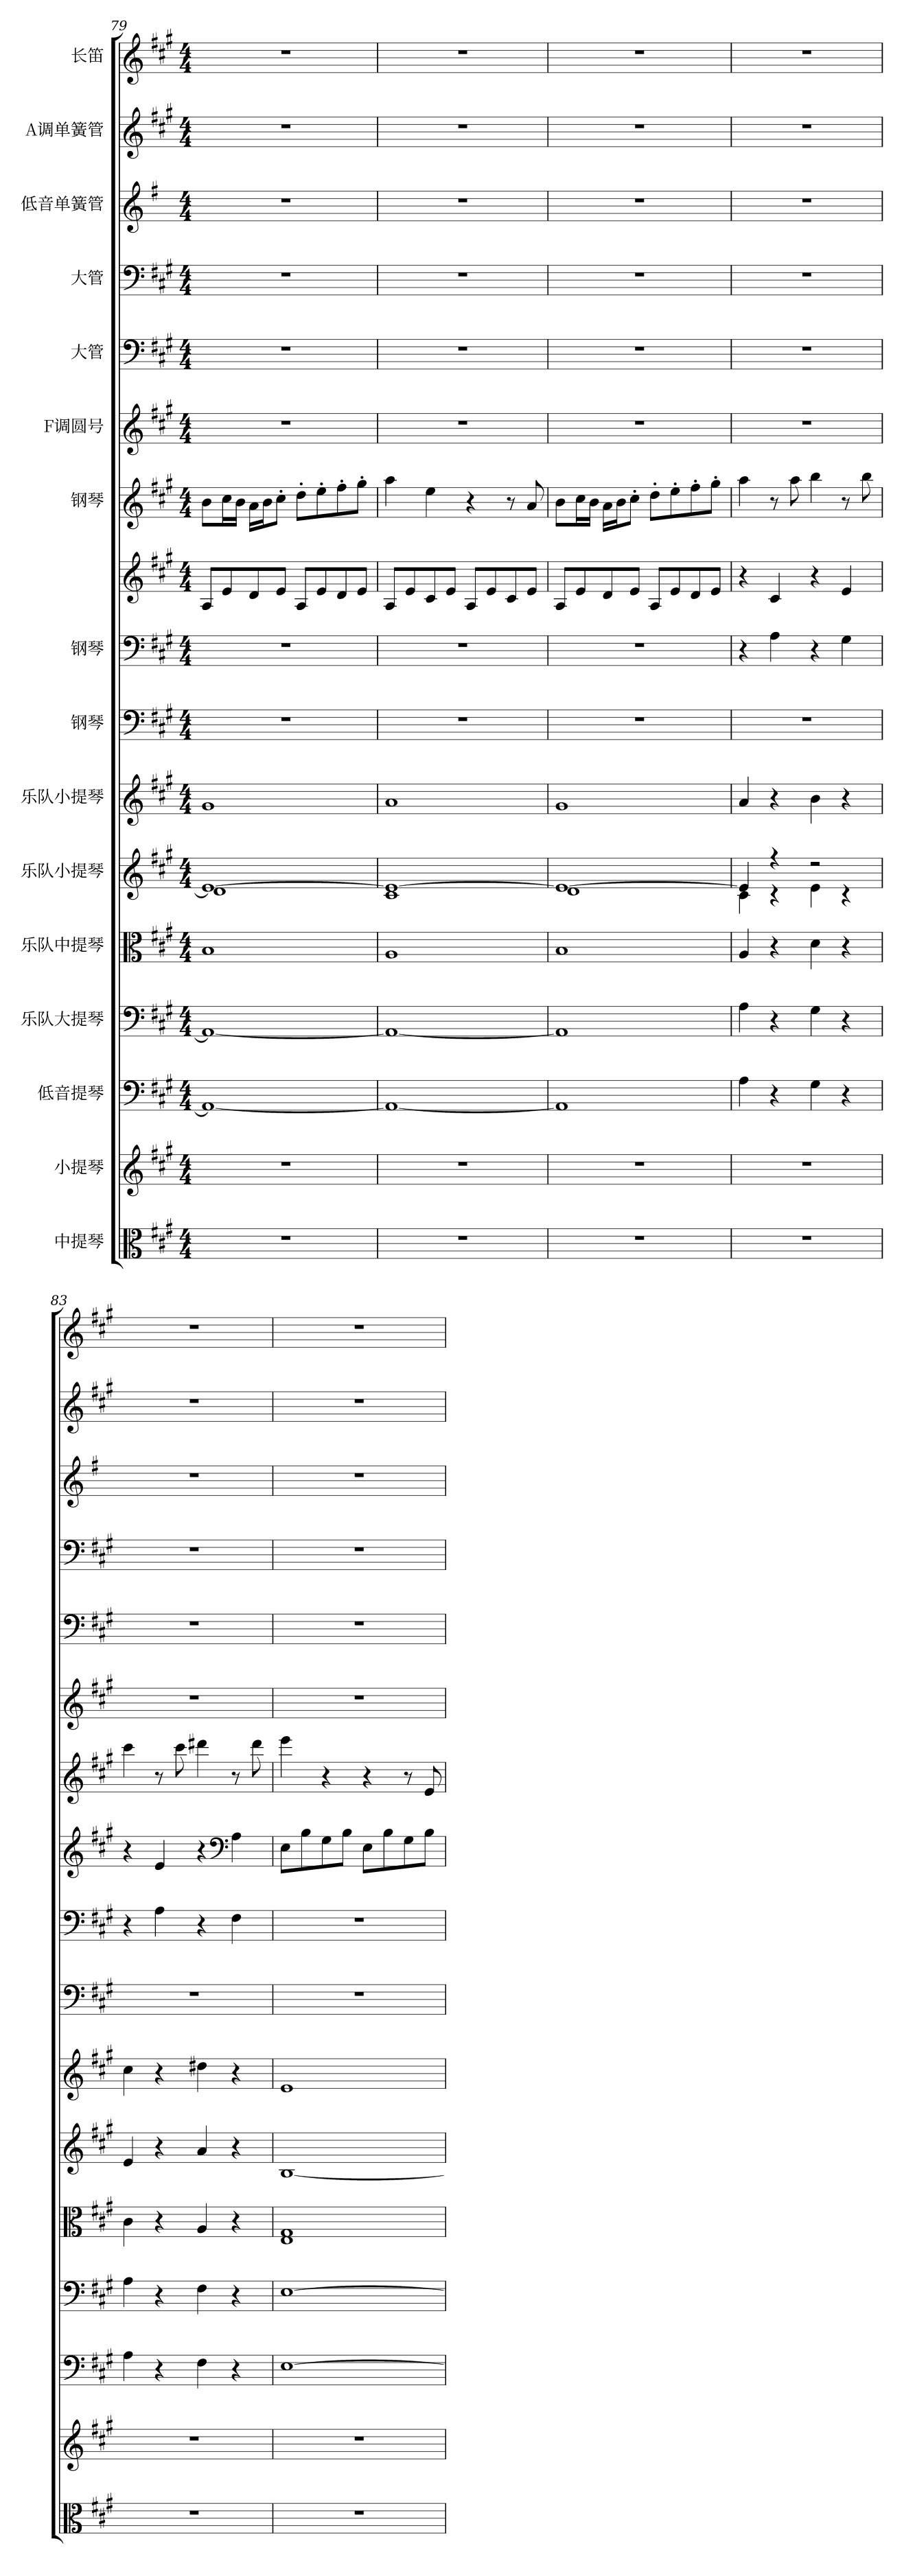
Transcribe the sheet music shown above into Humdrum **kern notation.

**kern	**kern	**kern	**kern	**kern	**kern	**kern	**kern	**kern	**kern	**kern	**kern	**kern	**kern	**kern	**kern	**kern
*part16	*part15	*part14	*part13	*part12	*part11	*part10	*part9	*part8	*part8	*part7	*part6	*part5	*part4	*part3	*part2	*part1
*staff17	*staff16	*staff15	*staff14	*staff13	*staff12	*staff11	*staff10	*staff9	*staff8	*staff7	*staff6	*staff5	*staff4	*staff3	*staff2	*staff1
*I"中提琴	*I"小提琴	*I"低音提琴	*I"乐队大提琴	*I"乐队中提琴	*I"乐队小提琴	*I"乐队小提琴	*I"钢琴	*I"钢琴	*	*I"钢琴	*I"F调圆号	*I"大管	*I"大管	*I"低音单簧管	*I"A调单簧管	*I"长笛
!!LO:PB:g=z
*clefC3	*clefG2	*clefF4	*clefF4	*clefC3	*clefG2	*clefG2	*clefF4	*clefF4	*clefG2	*clefG2	*clefG2	*clefF4	*clefF4	*clefG2	*clefG2	*clefG2
*	*	*ITrd7c12	*	*	*	*	*	*	*	*	*ITrd4c7	*	*	*ITrd8c14	*ITrd2c3	*
*k[f#c#g#]	*k[f#c#g#]	*k[f#c#g#]	*k[f#c#g#]	*k[f#c#g#]	*k[f#c#g#]	*k[f#c#g#]	*k[f#c#g#]	*k[f#c#g#]	*k[f#c#g#]	*k[f#c#g#]	*k[f#c#]	*k[f#c#g#]	*k[f#c#g#]	*k[f#]	*k[f#c#g#d#a#e#]	*k[f#c#g#]
*M4/4	*M4/4	*M4/4	*M4/4	*M4/4	*M4/4	*M4/4	*M4/4	*M4/4	*M4/4	*M4/4	*M4/4	*M4/4	*M4/4	*M4/4	*M4/4	*M4/4
=79	=79	=79	=79	=79	=79	=79	=79	=79	=79	=79	=79	=79	=79	=79	=79	=79
*	*	*	*	*	*^	*	*	*	*	*	*	*	*	*	*	*
1r	1r	1AAA_	1AA_	1B	1e_	1d	1g#	1r	1r	8A/L	8b\L	1r	1r	1r	1r	1r	1r
.	.	.	.	.	.	.	.	.	.	8e/	16cc#\L	.	.	.	.	.	.
.	.	.	.	.	.	.	.	.	.	.	16b\JJ	.	.	.	.	.	.
.	.	.	.	.	.	.	.	.	.	8d/	16a\LL	.	.	.	.	.	.
.	.	.	.	.	.	.	.	.	.	.	16b\J	.	.	.	.	.	.
.	.	.	.	.	.	.	.	.	.	8e/J	8cc#'\J	.	.	.	.	.	.
.	.	.	.	.	.	.	.	.	.	8A/L	8dd'\L	.	.	.	.	.	.
.	.	.	.	.	.	.	.	.	.	8e/	8ee'\	.	.	.	.	.	.
.	.	.	.	.	.	.	.	.	.	8d/	8ff#'\	.	.	.	.	.	.
.	.	.	.	.	.	.	.	.	.	8e/J	8gg#'\J	.	.	.	.	.	.
=80	=80	=80	=80	=80	=80	=80	=80	=80	=80	=80	=80	=80	=80	=80	=80	=80	=80
1r	1r	1AAA_	1AA_	1A	1e_	1c#	1a	1r	1r	8A/L	4aa\	1r	1r	1r	1r	1r	1r
.	.	.	.	.	.	.	.	.	.	8e/	.	.	.	.	.	.	.
.	.	.	.	.	.	.	.	.	.	8c#/	4ee\	.	.	.	.	.	.
.	.	.	.	.	.	.	.	.	.	8e/J	.	.	.	.	.	.	.
.	.	.	.	.	.	.	.	.	.	8A/L	4r	.	.	.	.	.	.
.	.	.	.	.	.	.	.	.	.	8e/	.	.	.	.	.	.	.
.	.	.	.	.	.	.	.	.	.	8c#/	8r	.	.	.	.	.	.
.	.	.	.	.	.	.	.	.	.	8e/J	8a/	.	.	.	.	.	.
=81	=81	=81	=81	=81	=81	=81	=81	=81	=81	=81	=81	=81	=81	=81	=81	=81	=81
1r	1r	1AAA]	1AA]	1B	1e_	1d	1g#	1r	1r	8A/L	8b\L	1r	1r	1r	1r	1r	1r
.	.	.	.	.	.	.	.	.	.	8e/	16cc#\L	.	.	.	.	.	.
.	.	.	.	.	.	.	.	.	.	.	16b\JJ	.	.	.	.	.	.
.	.	.	.	.	.	.	.	.	.	8d/	16a\LL	.	.	.	.	.	.
.	.	.	.	.	.	.	.	.	.	.	16b\J	.	.	.	.	.	.
.	.	.	.	.	.	.	.	.	.	8e/J	8cc#'\J	.	.	.	.	.	.
.	.	.	.	.	.	.	.	.	.	8A/L	8dd'\L	.	.	.	.	.	.
.	.	.	.	.	.	.	.	.	.	8e/	8ee'\	.	.	.	.	.	.
.	.	.	.	.	.	.	.	.	.	8d/	8ff#'\	.	.	.	.	.	.
.	.	.	.	.	.	.	.	.	.	8e/J	8gg#'\J	.	.	.	.	.	.
=82	=82	=82	=82	=82	=82	=82	=82	=82	=82	=82	=82	=82	=82	=82	=82	=82	=82
*	*	*	*	*	*	*	*	*	*	*	*	*	*	*	*	*	*MM248
1r	1r	4AA\	4A\	4A/	4e/]	4c#\	4a/	1r	4r	4r	4aa\	1r	1r	1r	1r	1r	1r
.	.	4r	4r	4r	4r	4r	4r	.	4A\	4c#/	8r	.	.	.	.	.	.
.	.	.	.	.	.	.	.	.	.	.	8aa\	.	.	.	.	.	.
.	.	4GG#\	4G#\	4d\	2r	4e\	4b\	.	4r	4r	4bb\	.	.	.	.	.	.
.	.	4r	4r	4r	.	4r	4r	.	4G#\	4e/	8r	.	.	.	.	.	.
.	.	.	.	.	.	.	.	.	.	.	8bb\	.	.	.	.	.	.
*	*	*	*	*	*v	*v	*	*	*	*	*	*	*	*	*	*	*
!!LO:PB:g=z
=83	=83	=83	=83	=83	=83	=83	=83	=83	=83	=83	=83	=83	=83	=83	=83	=83
1r	1r	4AA\	4A\	4c#\	4e/	4cc#\	1r	4r	4r	4ccc#\	1r	1r	1r	1r	1r	1r
.	.	4r	4r	4r	4r	4r	.	4A\	4e/	8r	.	.	.	.	.	.
.	.	.	.	.	.	.	.	.	.	8ccc#\	.	.	.	.	.	.
.	.	4FF#\	4F#\	4A/	4a/	4dd#X\	.	4r	4r	4ddd#X\	.	.	.	.	.	.
*	*	*	*	*	*	*	*	*	*clefF4	*	*	*	*	*	*	*
.	.	4r	4r	4r	4r	4r	.	4F#\	4A\	8r	.	.	.	.	.	.
.	.	.	.	.	.	.	.	.	.	8ddd#\	.	.	.	.	.	.
=84	=84	=84	=84	=84	=84	=84	=84	=84	=84	=84	=84	=84	=84	=84	=84	=84
*	*	*	*	*	*	*	*	*	*	*	*	*	*	*	*	*MM256
1r	1r	[1EE	[1E	1E 1G#	[1B	1e	1r	1r	8E\L	4eee\	1r	1r	1r	1r	1r	1r
.	.	.	.	.	.	.	.	.	8B\	.	.	.	.	.	.	.
.	.	.	.	.	.	.	.	.	8G#\	4r	.	.	.	.	.	.
.	.	.	.	.	.	.	.	.	8B\J	.	.	.	.	.	.	.
.	.	.	.	.	.	.	.	.	8E\L	4r	.	.	.	.	.	.
.	.	.	.	.	.	.	.	.	8B\	.	.	.	.	.	.	.
.	.	.	.	.	.	.	.	.	8G#\	8r	.	.	.	.	.	.
.	.	.	.	.	.	.	.	.	8B\J	8e/	.	.	.	.	.	.
=	=	=	=	=	=	=	=	=	=	=	=	=	=	=	=	=
*-	*-	*-	*-	*-	*-	*-	*-	*-	*-	*-	*-	*-	*-	*-	*-	*-
